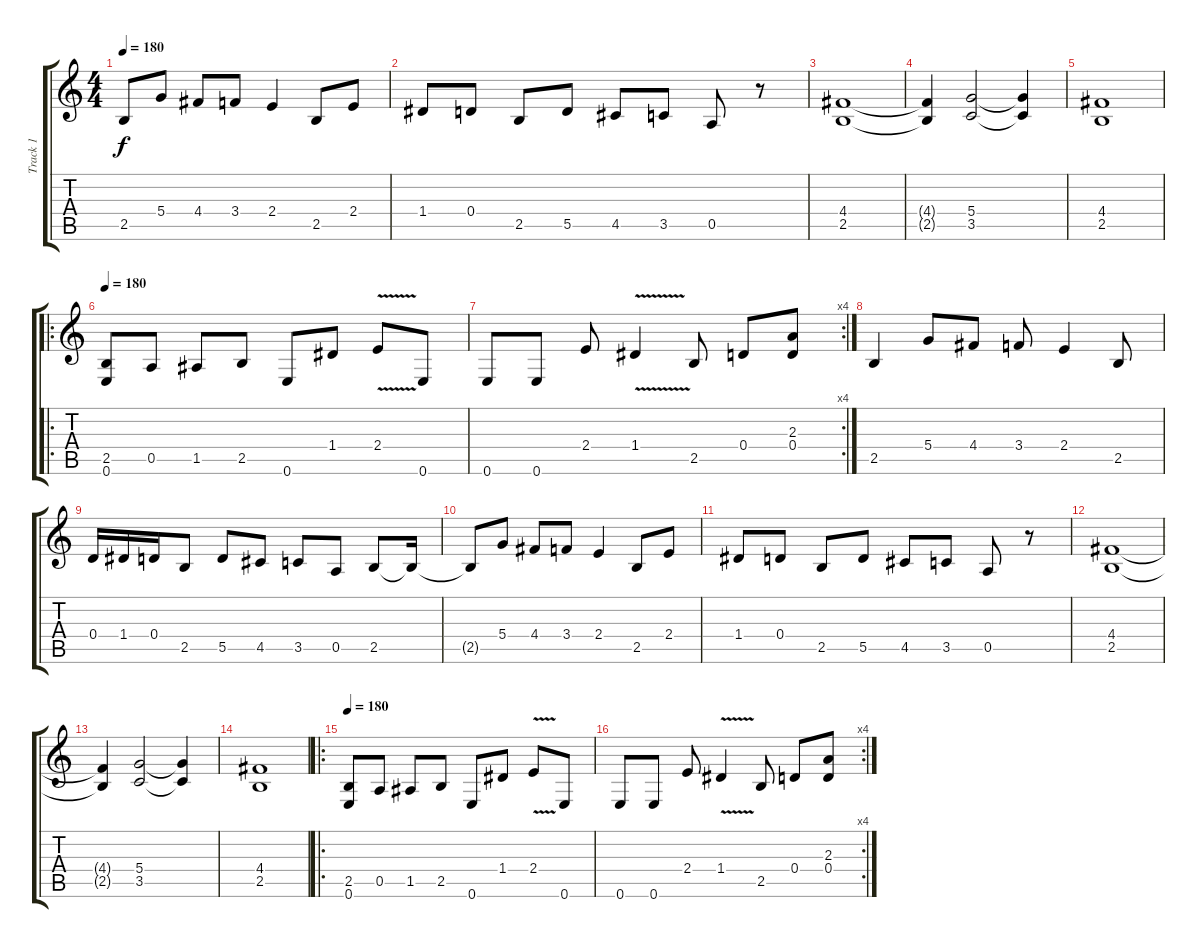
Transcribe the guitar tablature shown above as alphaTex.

\track ("Track 1" "Track 1") {instrument overdrivenguitar}
\staff {score tabs}
\tuning (E4 B3 G3 D3 A2 E2) {hide}
\ts (4 4)
\tempo 180
\clef g2
\ks c
2.5{t}.8{dy f} 5.4.8 4.4.8 3.4.8 2.4.4 2.5.8 2.4.8 |
1.4.8 0.4.8 2.5.8 5.5.8 4.5.8 3.5.8 0.5.8 r.8 |
(4.4 2.5).1 |
(4.4{t} 2.5{t}).4 (5.4 3.5).2 (5.4{t} 3.5{t}).4 |
(4.4 2.5).1 |
\ro
\tempo 180
(2.5 0.6).8 0.5.8 1.5.8 2.5.8 0.6.8 1.4.8 2.4{v}.8 0.6.8 |
\rc 4
0.6.8 0.6.8 2.4.8 1.4{v}.4 2.5.8 0.4.8 (2.3 0.4).8 |
2.5.4 5.4.8 4.4.8 3.4.8 2.4.4 2.5.8 |
0.4.16 1.4.16 0.4.16 2.5.8 5.5.8 4.5.8 3.5.8 0.5.8 2.5.8 2.5{t}.16 |
2.5{t}.8 5.4.8 4.4.8 3.4.8 2.4.4 2.5.8 2.4.8 |
1.4.8 0.4.8 2.5.8 5.5.8 4.5.8 3.5.8 0.5.8 r.8 |
(4.4 2.5).1 |
(4.4{t} 2.5{t}).4 (5.4 3.5).2 (5.4{t} 3.5{t}).4 |
(4.4 2.5).1 |
\ro
\tempo 180
(2.5 0.6).8 0.5.8 1.5.8 2.5.8 0.6.8 1.4.8 2.4{v}.8 0.6.8 |
\rc 4
0.6.8 0.6.8 2.4.8 1.4{v}.4 2.5.8 0.4.8 (2.3 0.4).8
